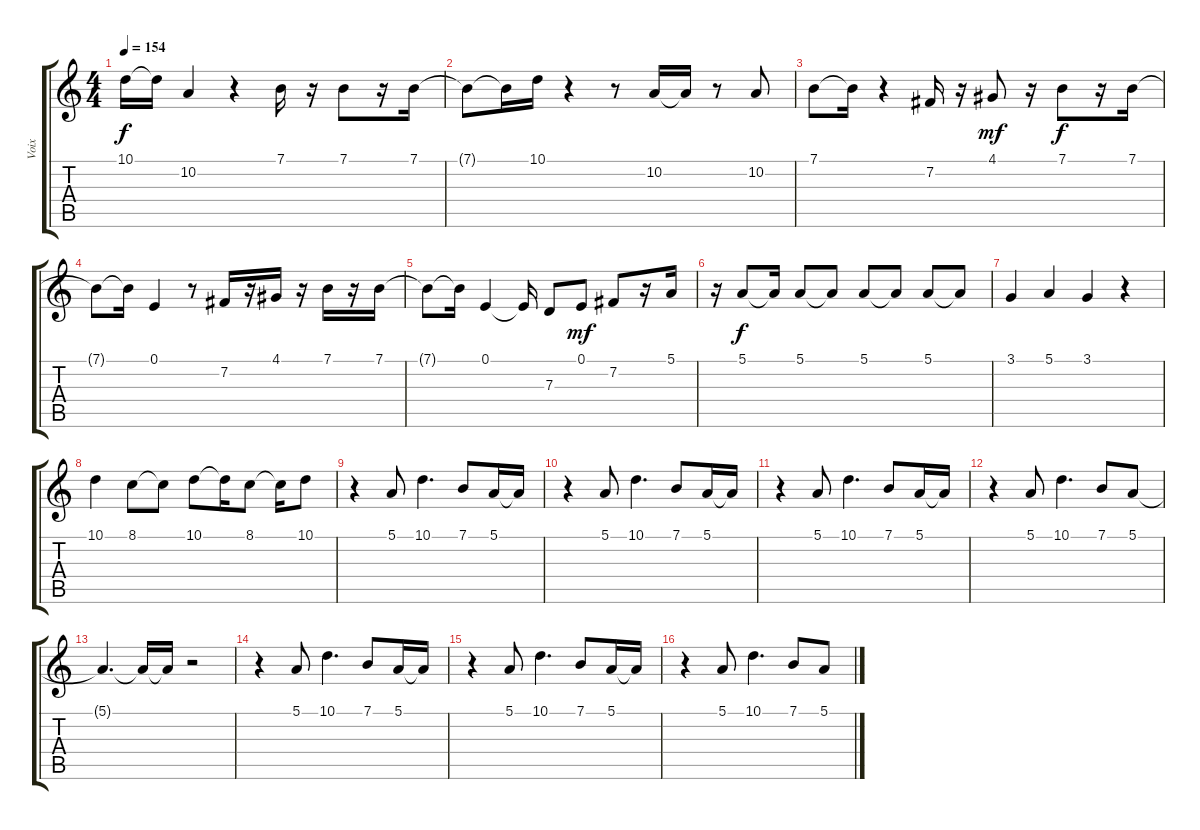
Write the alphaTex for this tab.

\track ("Voix" "Voix") {instrument clarinet}
\staff {score tabs}
\tuning (E4 B3 G3 D3 A2 E2) {hide}
\ts (4 4)
\tempo 154
\clef g2
\ks c
10.1{t}.16{dy f} 10.1{t}.16 10.2.4 r.4 7.1.16 r.16 7.1.8 r.16 7.1.16 |
7.1{t}.8 7.1{t}.16 10.1.16 r.4 r.8 10.2.16 10.2{t}.16 r.8 10.2.8 |
7.1.8 7.1{t}.16 r.4 7.2.16 r.16 4.1.8{dy mf} r.16 7.1.8{dy f} r.16 7.1.16 |
7.1{t}.8 7.1{t}.16 0.1.4 r.8 7.2.16 r.16 4.1.16 r.16 7.1.16 r.16 7.1.16 |
7.1{t}.8 7.1{t}.16 0.1.4 0.1{t}.16 7.3.8 0.1.8{dy mf} 7.2.8 r.16 5.1.16 |
r.16 5.1.8{dy f} 5.1{t}.16 5.1.8 5.1{t}.8 5.1.8 5.1{t}.8 5.1.8 5.1{t}.8 |
3.1.4 5.1.4 3.1.4 r.4 |
10.1.4 8.1.8 8.1{t}.8 10.1.8 10.1{t}.16 8.1.8 8.1{t}.16 10.1.8 |
r.4 5.1.8 10.1.4{d} 7.1.8 5.1.16 5.1{t}.16 |
r.4 5.1.8 10.1.4{d} 7.1.8 5.1.16 5.1{t}.16 |
r.4 5.1.8 10.1.4{d} 7.1.8 5.1.16 5.1{t}.16 |
r.4 5.1.8 10.1.4{d} 7.1.8 5.1.8 |
5.1{t}.4{d} 5.1{t}.16 5.1{t}.16 r.2 |
r.4 5.1.8 10.1.4{d} 7.1.8 5.1.16 5.1{t}.16 |
r.4 5.1.8 10.1.4{d} 7.1.8 5.1.16 5.1{t}.16 |
r.4 5.1.8 10.1.4{d} 7.1.8 5.1.8
